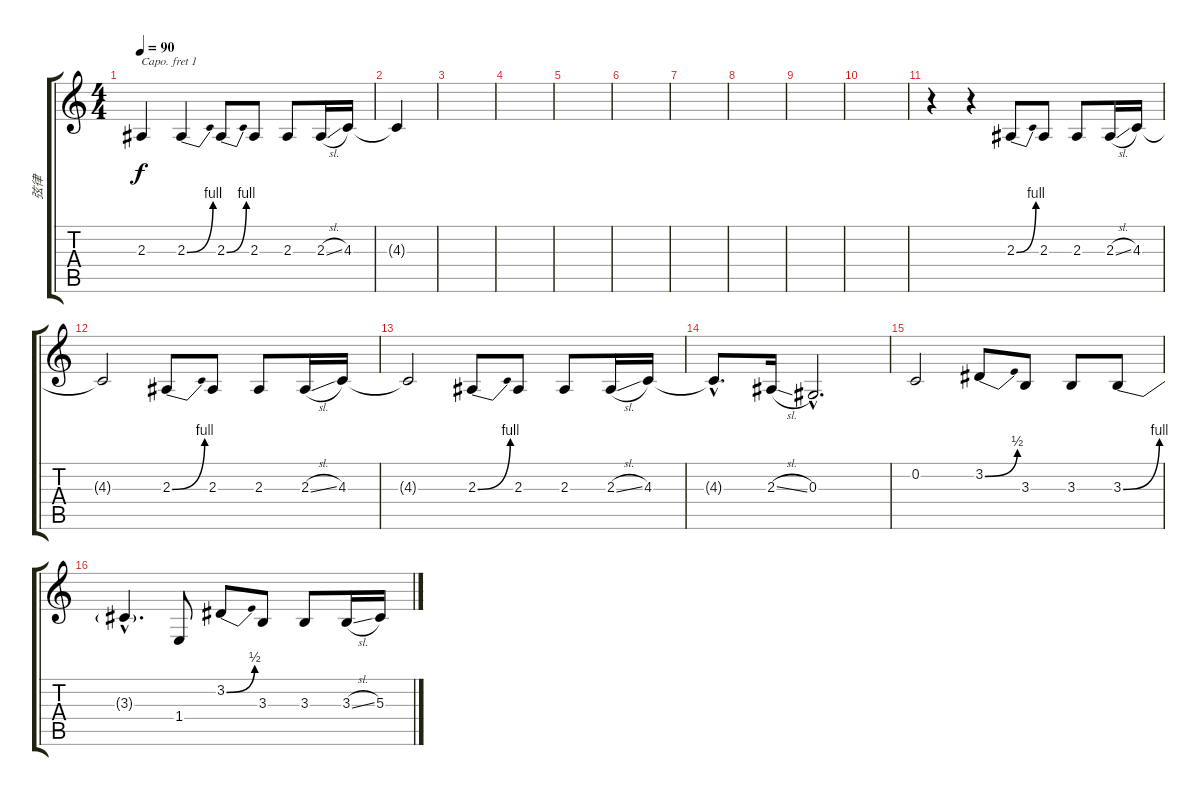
\track ("弦律" "弦律") {instrument flute}
\staff {score tabs}
\capo 1
\tuning (E4 B3 G3 D3 A2 E2) {hide}
\ts (4 4)
\tempo 90
\clef g2
\ks c
2.3{t}.4{dy f} 2.3{be (bend 0 0 60 4)}.4 2.3{be (bend 0 0 60 4)}.8 2.3.8 2.3.8 2.3{sl}.16 4.3.16 |
4.3{t}.4 |
|
|
|
|
|
|
|
|
r.4 r.4 2.3{be (bend 0 0 60 4)}.8 2.3.8 2.3.8 2.3{sl}.16 4.3.16 |
4.3{t}.2 2.3{be (bend 0 0 60 4)}.8 2.3.8 2.3.8 2.3{sl}.16 4.3.16 |
4.3{t}.2 2.3{be (bend 0 0 60 4)}.8 2.3.8 2.3.8 2.3{sl}.16 4.3.16 |
4.3{hac t}.8{d} 2.3{sl}.16 0.3{hac}.2{d} |
0.2.2 3.2{be (bend 0 0 60 2)}.8 3.3.8 3.3.8 3.3{be (bend 0 0 60 4)}.8 |
3.3{hac t}.4{d} 1.4.8 3.2{be (bend 0 0 60 2)}.8 3.3.8 3.3.8 3.3{sl}.16 5.3.16
